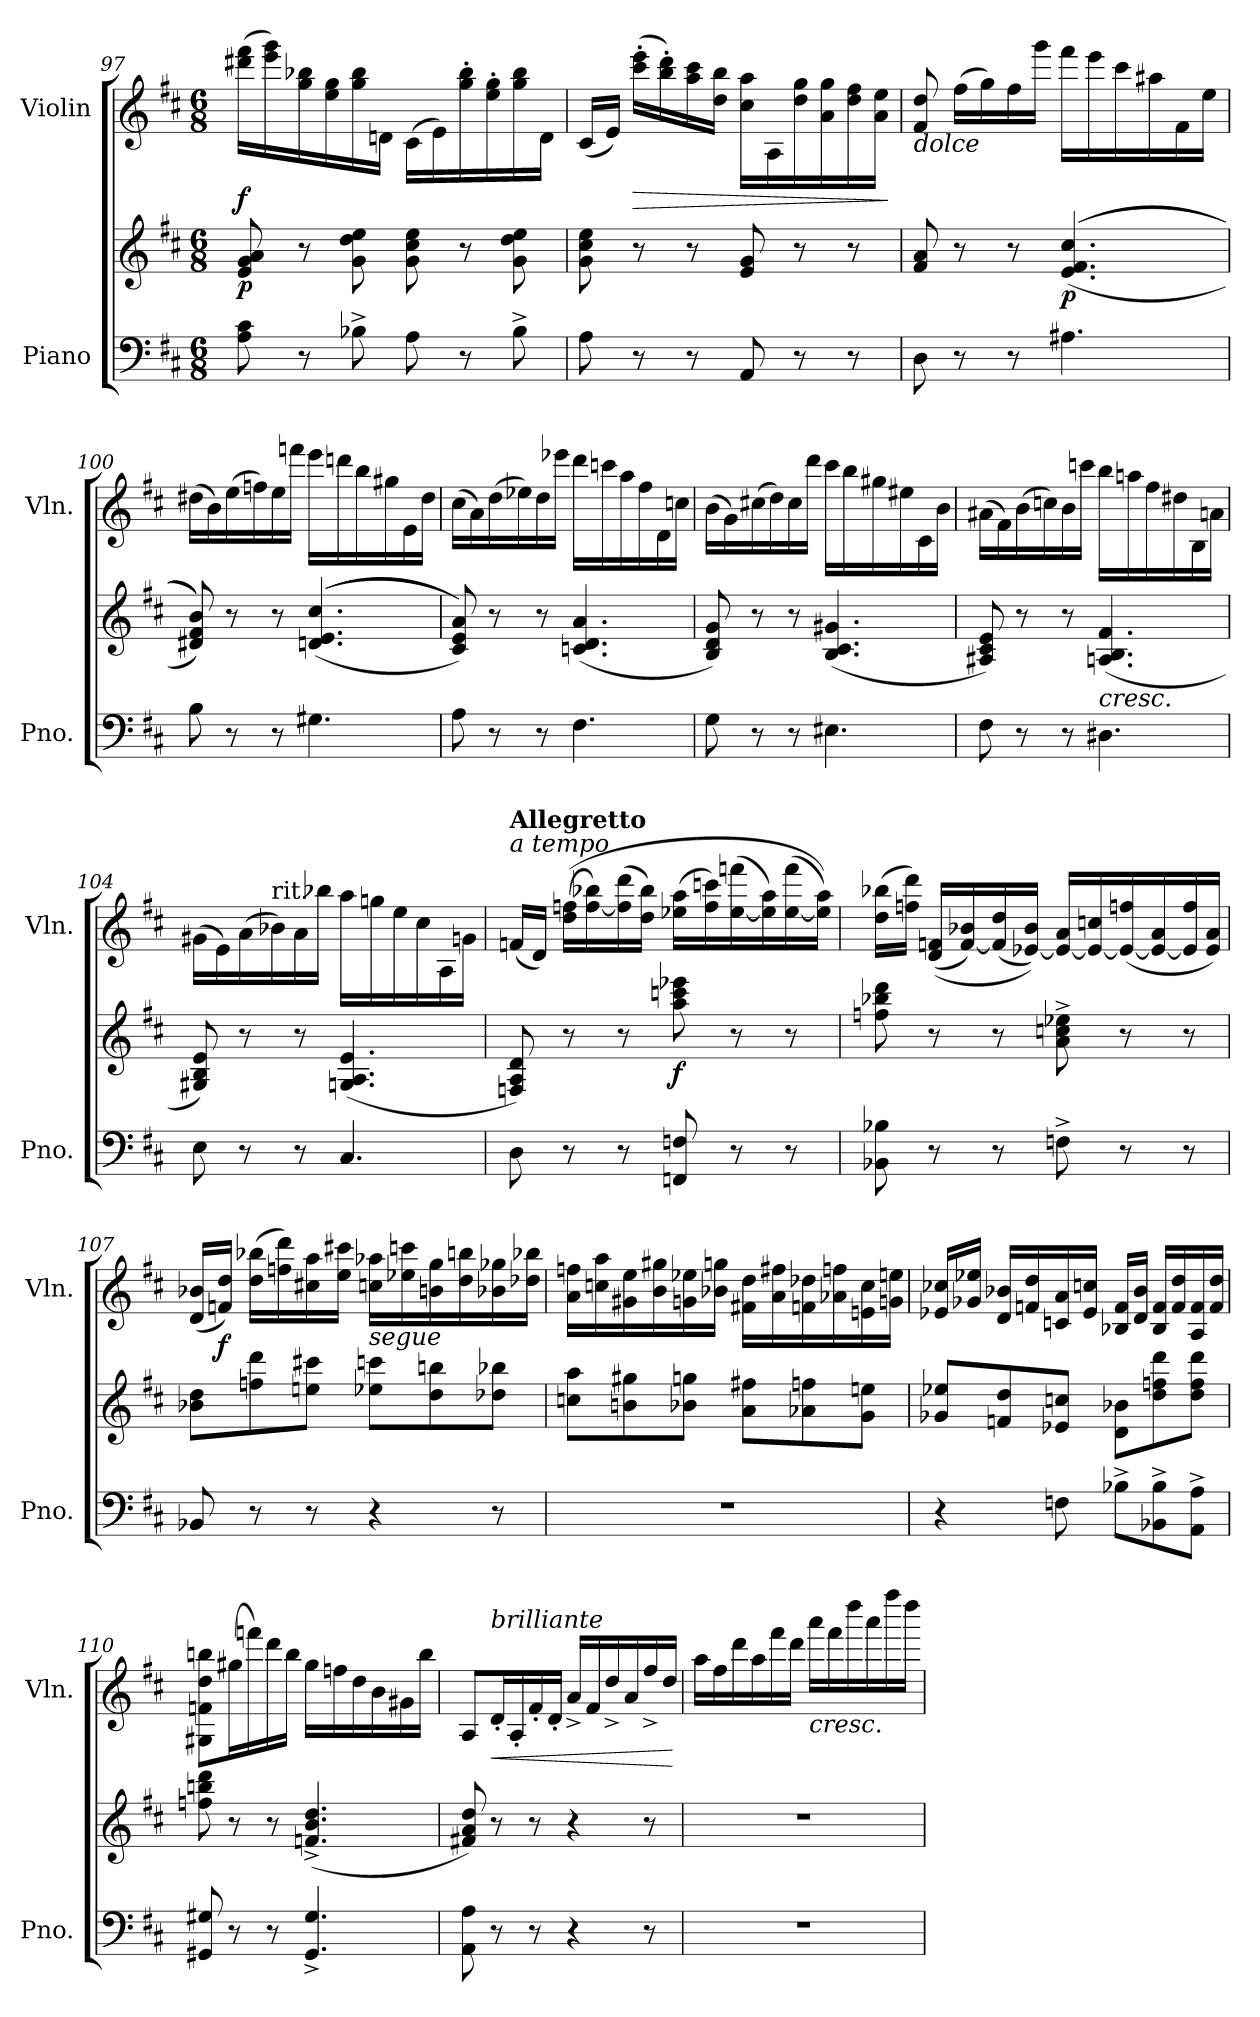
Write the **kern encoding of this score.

**kern	**kern	**dynam	**kern	**dynam
*part2	*part2	*part2	*part1	*part1
*staff3	*staff2	*staff2/3	*staff1	*staff1
*I"Piano	*	*	*I"Violin	*
*I'Pno.	*	*	*I'Vln.	*
*clefF4	*clefG2	*	*clefG2	*
*k[f#c#]	*k[f#c#]	*	*k[f#c#]	*
*M6/8	*M6/8	*	*M6/8	*
=97	=97	=97	=97	=97
!	!	!LO:DY:b	!	!LO:DY:b
8A\ 8c#\	8e/ 8g/ 8a/	p	(>16ddd#X\ 16fff#\LL	f
.	.	.	16eee\ 16ggg\)	.
8r	8r	.	16gg\ 16bb-X\	.
.	.	.	16ee\ 16gg\	.
8B-X^\	8g\ 8dd\ 8ee\	.	16gg\ 16bb-\	.
.	.	.	16dn\JJ	.
8A\	8g\ 8cc#\ 8ee\	.	(>16c#\LL	.
.	.	.	16e\)	.
8r	8r	.	16gg\' 16bb-\'	.
.	.	.	16ee\' 16gg\'	.
8B-^\	8g\ 8dd\ 8ee\	.	16gg\ 16bb-\	.
.	.	.	16d\JJ	.
=98	=98	=98	=98	=98
8A\	8g\ 8cc#\ 8ee\	.	(<16c#/LL	.
.	.	.	16e/JJ)	.
!	!	!	!	!LO:HP:b
8r	8r	.	(>16ccc#\' 16eee\'LL	>
.	.	.	16bb\' 16ddd\')	.
8r	8r	.	16aa\ 16ccc#\	.
.	.	.	16dd\ 16bb\JJ	.
8AA/	8e/ 8g/	.	16cc#\ 16aa\LL	.
.	.	.	16A\	.
8r	8r	.	16dd\ 16gg\	.
.	.	.	16a\ 16gg\	.
8r	8r	.	16dd\ 16ff#\	.
.	.	.	16a\ 16ee\JJ	.
.	.	.	.	]
!!LO:LB:g=z
=99	=99	=99	=99	=99
!	!	!	!LO:TX:b:i:t=dolce	!
8D\	8f#/ 8a/	.	8f#/ 8dd/	.
8r	8r	.	(>16ff#\LL	.
.	.	.	16gg\)	.
8r	8r	.	16ff#\	.
.	.	.	16ggg\JJ	.
!	!	!LO:DY:b	!	!
4.A#X\	(<(<(<4.e/ 4.f#/ 4.cc#/	p	16fff#\LL	.
.	.	.	16eee\	.
.	.	.	16ccc#\	.
.	.	.	16aa#X\	.
.	.	.	16f#\	.
.	.	.	16ee\JJ	.
=100	=100	=100	=100	=100
8B\	8d#X/ 8f#/ 8b/)))	.	(>16dd#X\LL	.
.	.	.	16b\)	.
8r	8r	.	(>16ee\	.
.	.	.	16ffn\)	.
8r	8r	.	16ee\	.
.	.	.	16fffn\JJ	.
4.G#X\	(<(<(<4.dn/ 4.e/ 4.cc#/	.	16eee\LL	.
.	.	.	16dddn\	.
.	.	.	16bb\	.
.	.	.	16gg#X\	.
.	.	.	16e\	.
.	.	.	16dd#\JJ	.
=101	=101	=101	=101	=101
8A\	8c#/ 8e/ 8a/)))	.	(>16cc#\LL	.
.	.	.	16a\)	.
8r	8r	.	(>16dd\	.
.	.	.	16ee-X\)	.
8r	8r	.	16dd\	.
.	.	.	16eee-X\JJ	.
4.F#\	(<4.cn/ 4.d/ 4.a/	.	16ddd\LL	.
.	.	.	16cccn\	.
.	.	.	16aa\	.
.	.	.	16ff#\	.
.	.	.	16d\	.
.	.	.	16ccn\JJ	.
!!LO:LB:g=z
=102	=102	=102	=102	=102
8G\	8B/ 8d/ 8g/)	.	(>16b\LL	.
.	.	.	16g\)	.
8r	8r	.	(>16cc#X\	.
.	.	.	16dd\)	.
8r	8r	.	16cc#\	.
.	.	.	16ddd\JJ	.
4.E#X\	(<4.B/ 4.c#/ 4.g#X/	.	16ccc#\LL	.
.	.	.	16bb\	.
.	.	.	16gg#X\	.
.	.	.	16ee#X\	.
.	.	.	16c#\	.
.	.	.	16b\JJ	.
=103	=103	=103	=103	=103
8F#\	8A#X/ 8c#/ 8e/)	.	(>16a#X\LL	.
.	.	.	16f#\)	.
8r	8r	.	(>16b\	.
.	.	.	16ccn\)	.
8r	8r	.	16b\	.
.	.	.	16cccn\JJ	.
!	!LO:TX:b:i:t=cresc.	!	!	!
4.D#X\	(<4.An/ 4.B/ 4.f#/	.	16bb\LL	.
.	.	.	16aan\	.
.	.	.	16ff#\	.
.	.	.	16dd#X\	.
.	.	.	16B\	.
.	.	.	16an\JJ	.
!!LO:PB:g=z
=104	=104	=104	=104	=104
8E\	8G#X/ 8B/ 8e/)	.	(>16g#X\LL	.
.	.	.	16e\)	.
8r	8r	.	(>16a\	.
*	*	*	*MM100	*
!	!	!	!LO:TX:a:t=rit.	!
.	.	.	16b-X\)	.
8r	8r	.	16a\	.
.	.	.	16bb-X\JJ	.
4.C#/	(<4.Gn/ 4.A/ 4.e/	.	16aa\LL	.
.	.	.	16ggn\	.
.	.	.	16ee\	.
.	.	.	16cc#\	.
.	.	.	16A\	.
.	.	.	16gn\JJ	.
=105	=105	=105	=105	=105
!	!	!	!LO:TX:a:i:t=a tempo	!
!	!	!	!LO:TX:a:B:t=Allegretto	!
8D\	8Fn/ 8A/ 8d/)	.	(<16fn/LL	.
.	.	.	16d/JJ)	.
8r	8r	.	(>(>16dd\ 16ffn\LL	.
.	.	.	[16ff\ 16bb-X\)	.
8r	8r	.	(>16ff\] 16ddd\	.
.	.	.	16dd\ 16bb-\JJ)	.
!	!	!LO:DY:b	!	!
8FFn/ 8Fn/	8aa\ 8cccn\ 8eee-X\	f	(>16ee-X\ 16aa\LL	.
.	.	.	16ff\ 16cccn\)	.
8r	8r	.	(<[16ee-\ 16fffn\	.
.	.	.	16ee-\] 16aa\)	.
8r	8r	.	(<[16ee-\ 16fff\	.
.	.	.	16ee-\] 16aa\JJ))	.
!!LO:LB:g=z
=106	=106	=106	=106	=106
8BB-X\ 8B-X\	8ffn\ 8bb-X\ 8ddd\	.	(>16dd\ 16bb-X\LL	.
.	.	.	16ffn\ 16ddd\JJ)	.
8r	8r	.	(<(<16d/ 16fn/LL	.
.	.	.	[16f/ 16b-X/)	.
8r	8r	.	(<16f/] 16dd/	.
.	.	.	[16e-X/ 16b-/JJ))	.
8Fn^\	8a\^ 8ccn\^ 8ee-X\^	.	16e-/_ 16a/LL	.
.	.	.	16e-/_ 16ccn/	.
8r	8r	.	(<16e-/_ 16ffn/	.
.	.	.	16e-/_ 16a/	.
8r	8r	.	16e-/] 16ff/	.
.	.	.	16e-/ 16a/JJ)	.
=107	=107	=107	=107	=107
8BB-X/	8b-X\ 8dd\L	.	(<16d/ 16b-X/LL	.
!	!	!	!	!LO:DY:b
.	.	.	16fn/ 16dd/JJ)	f
8r	8ffn\ 8ddd\	.	(>16dd\ 16bb-X\LL	.
.	.	.	16ffn\ 16ddd\)	.
8r	8een\ 8ccc#X\J	.	16cc#X\ 16aa\	.
.	.	.	16ee\ 16ccc#X\JJ	.
!	!	!	!LO:TX:b:i:t=segue	!
4r	8ee-X\ 8cccn\L	.	16ccn\ 16aa-X\LL	.
.	.	.	16ee-X\ 16cccn\	.
.	8dd\ 8bbn\	.	16bn\ 16gg\	.
.	.	.	16dd\ 16bbn\	.
8r	8dd-X\ 8bb-X\J	.	16b-X\ 16gg-X\	.
.	.	.	16dd-X\ 16bb-X\JJ	.
!!LO:LB:g=z
=108	=108	=108	=108	=108
2.r	8ccn\ 8aa\L	.	16a\ 16ffn\LL	.
.	.	.	16ccn\ 16aa\	.
.	8bn\ 8gg#X\	.	16g#X\ 16ee\	.
.	.	.	16b\ 16gg#X\	.
.	8b-X\ 8ggn\J	.	16gn\ 16ee-X\	.
.	.	.	16b-X\ 16ggn\JJ	.
.	8a\ 8ff#X\L	.	16f#X\ 16dd\LL	.
.	.	.	16a\ 16ff#X\	.
.	8a-X\ 8ffn\	.	16fn\ 16dd-X\	.
.	.	.	16a-X\ 16ffn\	.
.	8g\ 8een\J	.	16en\ 16cc\	.
.	.	.	16gn\ 16een\JJ	.
=109	=109	=109	=109	=109
4r	8g-X/ 8ee-X/L	.	16e-X/ 16cc-X/LL	.
.	.	.	16g-X/ 16ee-X/JJ	.
.	8fn/ 8dd/	.	16d/ 16b-X/LL	.
.	.	.	16fn/ 16dd/	.
8Fn\	8e-X/ 8ccn/J	.	16cn/ 16a/	.
.	.	.	16e-/ 16ccn/JJ	.
8B-X^\L	8d\ 8b-X\L	.	16B-X/ 16f/LL	.
.	.	.	16d/ 16b-/JJ	.
8BB-X\^ 8B-\^	8dd\ 8ffn\ 8ddd\	.	16B-/ 16f/LL	.
.	.	.	16f/ 16dd/	.
8AA\^ 8A\^J	8dd\ 8ff\ 8ddd\J	.	16A/ 16f/	.
.	.	.	16f/ 16dd/JJ	.
!!LO:PB:g=z
=110	=110	=110	=110	=110
8GG#X/ 8G#X/	8ffn\ 8bbn\ 8ddd\	.	8G#X\ 8fn\ 8dd\ 8bbn\L	.
8r	8r	.	(>16gg#X\L	.
.	.	.	16fffn\)	.
8r	8r	.	16ddd\	.
.	.	.	16bb\JJ	.
4.GG#/^ 4.G#/^	(<4.fn/^ 4.b/^ 4.dd/^	.	16gg#\LL	.
.	.	.	16ffn\	.
.	.	.	16dd\	.
.	.	.	16b\	.
.	.	.	16g#X\	.
.	.	.	16bb\JJ	.
=111	=111	=111	=111	=111
8AA\ 8A\	8f#X/ 8a/ 8dd/)	.	8A/L	.
!	!	!	!LO:TX:a:i:t=brilliante	!
!	!	!	!	!LO:HP:b
8r	8r	.	16d'/L	<
.	.	.	16A'/	.
8r	8r	.	16f#'/	.
.	.	.	16d'/JJ	.
4r	4r	.	16a^/LL	.
.	.	.	16f#/	.
.	.	.	16dd^/	.
.	.	.	16a/	.
8r	8r	.	16ff#^/	.
.	.	.	16dd/JJ	.
.	.	.	.	[
=112	=112	=112	=112	=112
2.r	2.r	.	16aa\LL	.
.	.	.	16ff#\	.
.	.	.	16ddd\	.
.	.	.	16aa\	.
.	.	.	16fff#\	.
.	.	.	16ddd\JJ	.
!	!	!	!LO:TX:b:i:t=cresc.	!
.	.	.	16aaa\LL	.
.	.	.	16fff#\	.
.	.	.	16dddd\	.
.	.	.	16aaa\	.
.	.	.	16ffff#\	.
.	.	.	16dddd\JJ	.
=	=	=	=	=
*-	*-	*-	*-	*-
